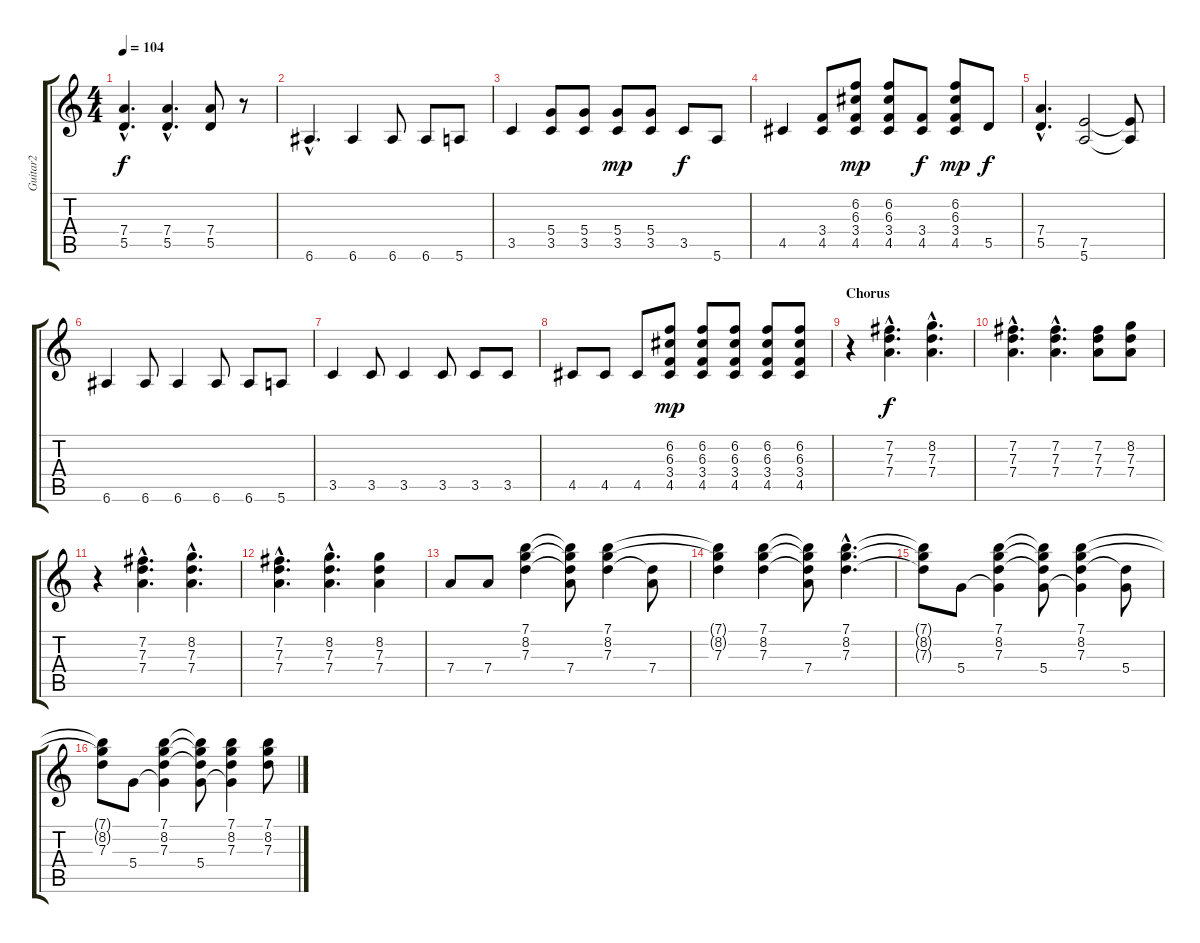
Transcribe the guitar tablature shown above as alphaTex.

\track ("Guitar2" "Guitar2") {instrument distortionguitar}
\staff {score tabs}
\tuning (E4 B3 G3 D3 A2 E2) {hide}
\ts (4 4)
\tempo 104
\clef g2
\ks c
(7.4{hac} 5.5{hac}).4{d dy f} (7.4{hac} 5.5{hac}).4{d} (7.4 5.5).8 r.8 |
6.6{hac}.4{d} 6.6.4 6.6.8 6.6.8 5.6.8 |
3.5.4 (5.4 3.5).8 (5.4 3.5).8 (5.4 3.5).8{dy mp} (5.4 3.5).8 3.5.8{dy f} 5.6.8 |
4.5.4 (3.4 4.5).8 (6.2 6.3 3.4 4.5).8{dy mp} (6.2 6.3 3.4 4.5).8 (3.4 4.5).8{dy f} (6.2 6.3 3.4 4.5).8{dy mp} 5.5.8{dy f} |
(7.4{hac} 5.5{hac}).4{d} (7.5 5.6).2 (7.5{t} 5.6{t}).8 |
6.6.4 6.6.8 6.6.4 6.6.8 6.6.8 5.6.8 |
3.5.4 3.5.8 3.5.4 3.5.8 3.5.8 3.5.8 |
4.5.8 4.5.8 4.5.8 (6.2 6.3 3.4 4.5).8{dy mp} (6.2 6.3 3.4 4.5).8 (6.2 6.3 3.4 4.5).8 (6.2 6.3 3.4 4.5).8 (6.2 6.3 3.4 4.5).8 |
\section ("" "Chorus")
r.4 (7.2{hac} 7.3{hac} 7.4{hac}).4{d dy f} (8.2{hac} 7.3{hac} 7.4{hac}).4{d} |
(7.2{hac} 7.3{hac} 7.4{hac}).4{d} (7.2{hac} 7.3{hac} 7.4{hac}).4{d} (7.2 7.3 7.4).8 (8.2 7.3 7.4).8 |
r.4 (7.2{hac} 7.3{hac} 7.4{hac}).4{d} (8.2{hac} 7.3{hac} 7.4{hac}).4{d} |
(7.2{hac} 7.3{hac} 7.4{hac}).4{d} (8.2{hac} 7.3{hac} 7.4{hac}).4{d} (8.2 7.3 7.4).4 |
7.4.8 7.4.8 (7.1 8.2 7.3).4 (7.1{t} 8.2{t} 7.3{t} 7.4).8 (7.1 8.2 7.3).4 (7.3{t} 7.4).8 |
(7.1{t} 8.2{t} 7.3).4 (7.1 8.2 7.3).4 (7.1{t} 8.2{t} 7.3{t} 7.4).8 (7.1{hac} 8.2{hac} 7.3{hac}).4{d} |
(7.1{t} 8.2{t} 7.3{t}).8 5.4.8 (7.1 8.2 7.3 5.4{t}).4 (7.1{t} 8.2{t} 7.3{t} 5.4).8 (7.1 8.2 7.3 5.4{t}).4 (7.3{t} 5.4).8 |
(7.1{t} 8.2{t} 7.3).8 5.4.8 (7.1 8.2 7.3 5.4{t}).4 (7.1{t} 8.2{t} 7.3{t} 5.4).8 (7.1 8.2 7.3 5.4{t}).4 (7.1 8.2 7.3).8
